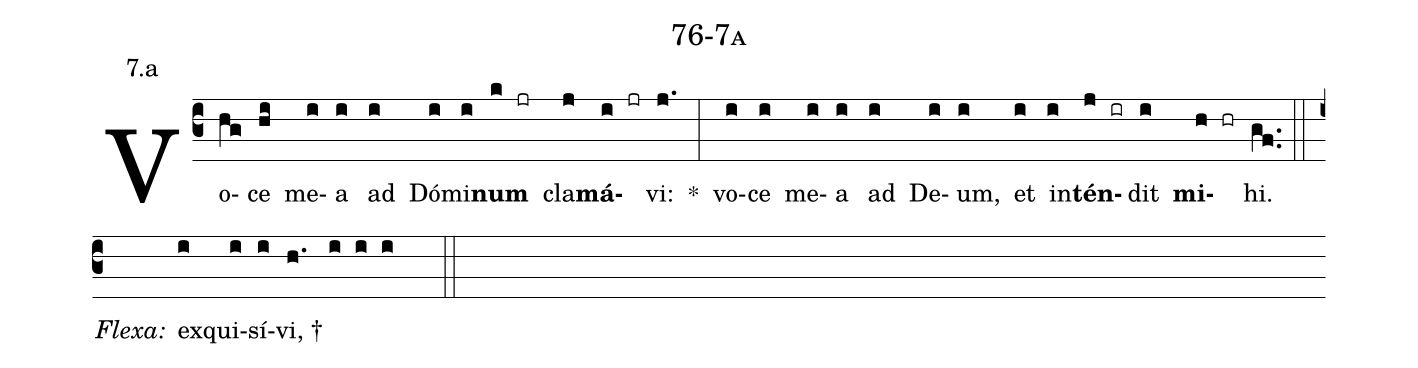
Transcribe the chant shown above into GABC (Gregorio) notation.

name: 76-7a;
annotation: 7.a;
%%
(c3) Vo(hg)ce(hi) me(i)a(i) ad(i) Dó(i)mi(i)<b>num</b>(k jr) cla(j)<b>má</b>(i jr)vi:(j.) *(:) vo(i)ce(i) me(i)a(i) ad(i) De(i)um,(i) et(i) in(i)<b>tén</b>(j ir)dit(i) <b>mi</b>(h hr)hi.(gf..) (::)
<i>Flexa:</i>(///)  ex(i)qui(i)sí(i)vi, †(h.// i i i  ::)
